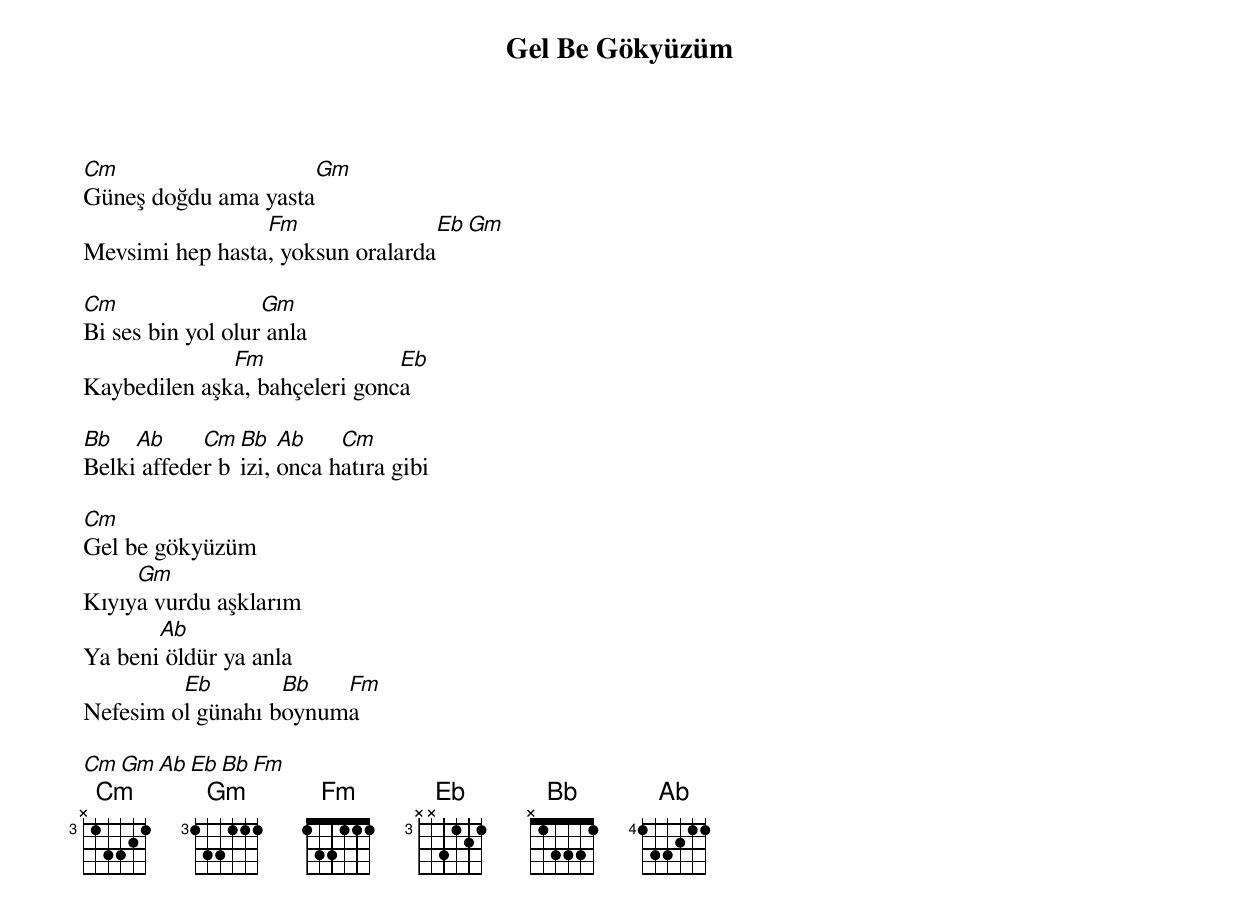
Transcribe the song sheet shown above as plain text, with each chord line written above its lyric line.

{title: Gel Be Gökyüzüm}
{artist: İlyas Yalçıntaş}

Cm                   Gm
Güneş doğdu ama yasta
                 Fm               Eb Gm
Mevsimi hep hasta, yoksun oralarda

Cm                 Gm
Bi ses bin yol olur anla
              Fm               Eb
Kaybedilen aşka, bahçeleri gonca

Bb   Ab     Cm Bb   Ab    Cm
Belki affeder bizi, onca hatıra gibi

Cm
Gel be gökyüzüm
     Gm
Kıyıya vurdu aşklarım
       Ab
Ya beni öldür ya anla
         Eb        Bb   Fm
Nefesim ol günahı boynuma

Cm Gm Ab Eb Bb Fm
